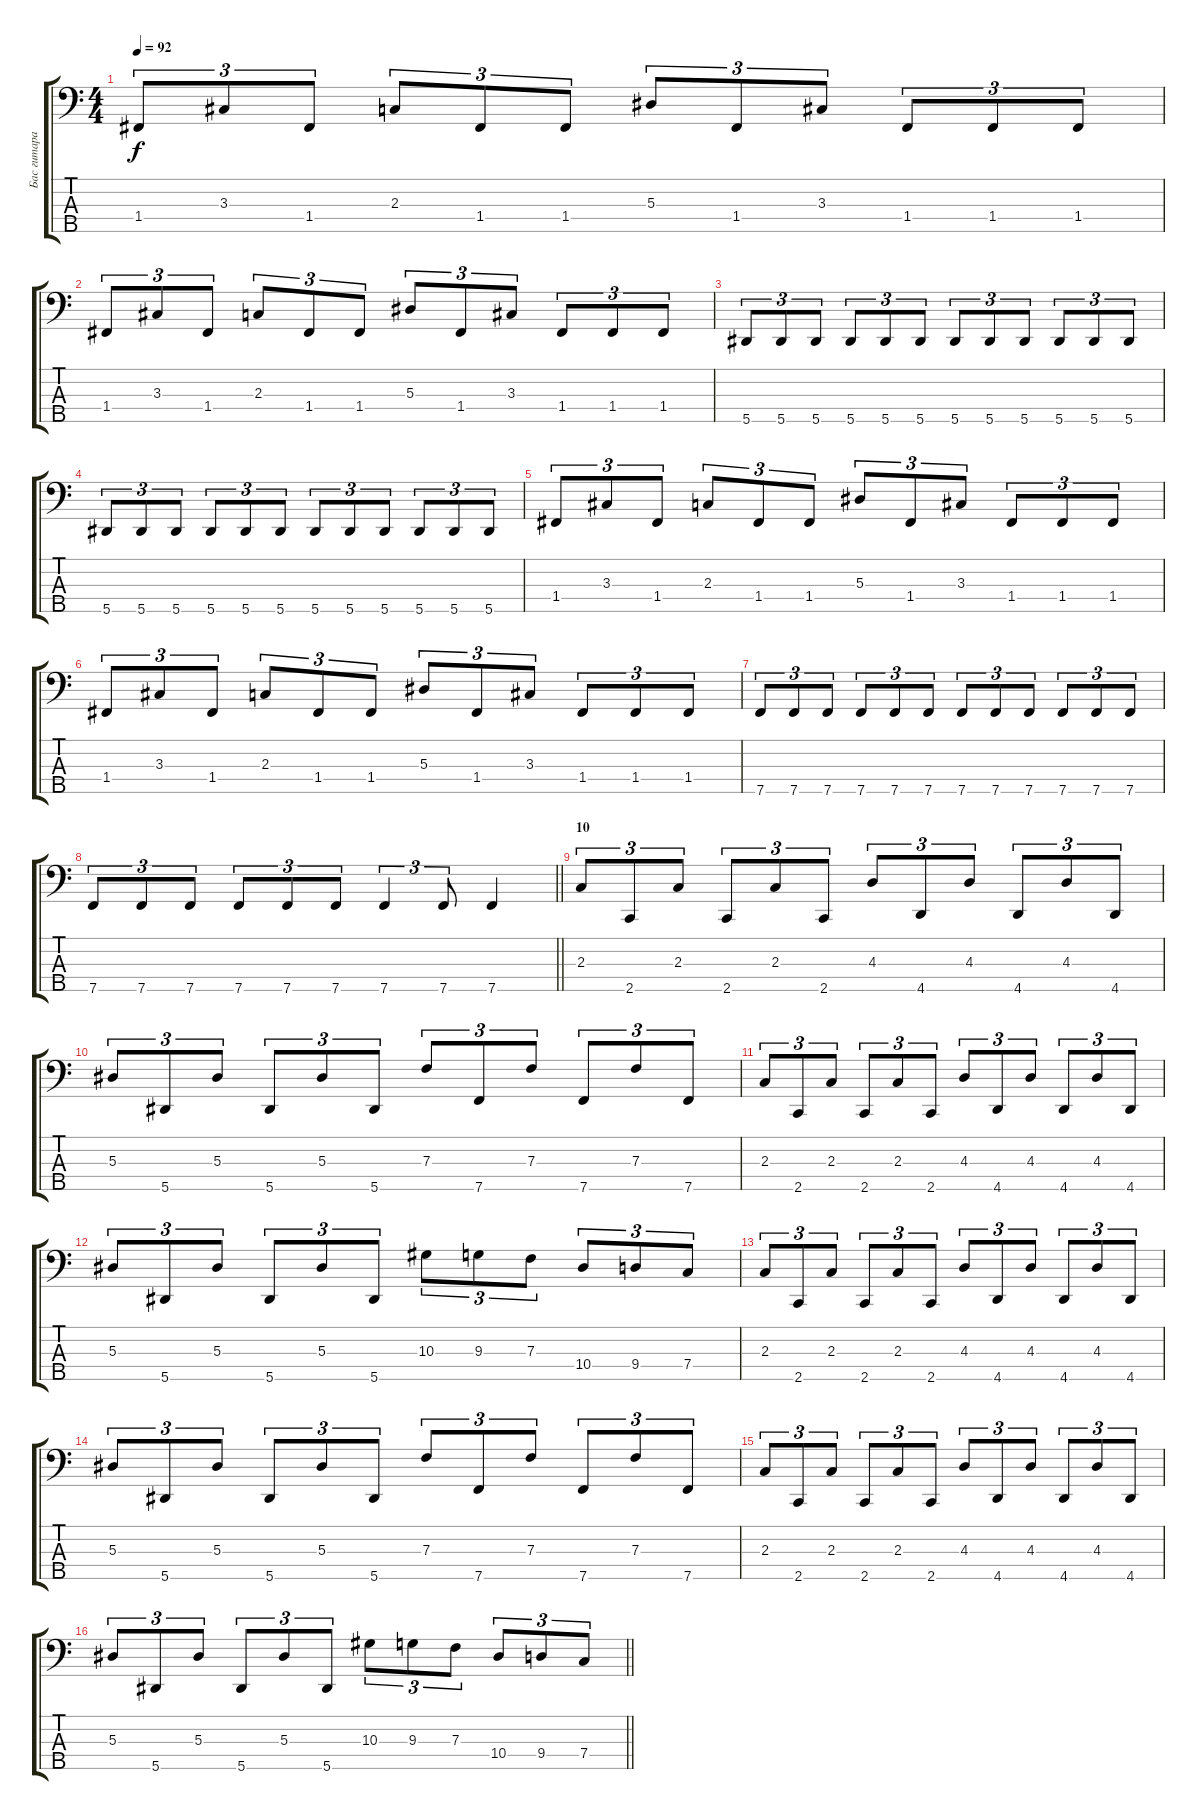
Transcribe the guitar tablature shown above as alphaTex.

\track ("Бас гитара" "Бас гитара") {instrument electricbasspick}
\staff {score tabs}
\tuning (G2 Eb2 Bb1 F1 Bb0) {hide}
\ts (4 4)
\tempo 92
\clef f4
\ks c
1.4.8{tu (3 2) dy f} 3.3.8{tu (3 2)} 1.4.8{tu (3 2)} 2.3.8{tu (3 2)} 1.4.8{tu (3 2)} 1.4.8{tu (3 2)} 5.3.8{tu (3 2)} 1.4.8{tu (3 2)} 3.3.8{tu (3 2)} 1.4.8{tu (3 2)} 1.4.8{tu (3 2)} 1.4.8{tu (3 2)} |
1.4.8{tu (3 2)} 3.3.8{tu (3 2)} 1.4.8{tu (3 2)} 2.3.8{tu (3 2)} 1.4.8{tu (3 2)} 1.4.8{tu (3 2)} 5.3.8{tu (3 2)} 1.4.8{tu (3 2)} 3.3.8{tu (3 2)} 1.4.8{tu (3 2)} 1.4.8{tu (3 2)} 1.4.8{tu (3 2)} |
5.5.8{tu (3 2)} 5.5.8{tu (3 2)} 5.5.8{tu (3 2)} 5.5.8{tu (3 2)} 5.5.8{tu (3 2)} 5.5.8{tu (3 2)} 5.5.8{tu (3 2)} 5.5.8{tu (3 2)} 5.5.8{tu (3 2)} 5.5.8{tu (3 2)} 5.5.8{tu (3 2)} 5.5.8{tu (3 2)} |
5.5.8{tu (3 2)} 5.5.8{tu (3 2)} 5.5.8{tu (3 2)} 5.5.8{tu (3 2)} 5.5.8{tu (3 2)} 5.5.8{tu (3 2)} 5.5.8{tu (3 2)} 5.5.8{tu (3 2)} 5.5.8{tu (3 2)} 5.5.8{tu (3 2)} 5.5.8{tu (3 2)} 5.5.8{tu (3 2)} |
1.4.8{tu (3 2)} 3.3.8{tu (3 2)} 1.4.8{tu (3 2)} 2.3.8{tu (3 2)} 1.4.8{tu (3 2)} 1.4.8{tu (3 2)} 5.3.8{tu (3 2)} 1.4.8{tu (3 2)} 3.3.8{tu (3 2)} 1.4.8{tu (3 2)} 1.4.8{tu (3 2)} 1.4.8{tu (3 2)} |
1.4.8{tu (3 2)} 3.3.8{tu (3 2)} 1.4.8{tu (3 2)} 2.3.8{tu (3 2)} 1.4.8{tu (3 2)} 1.4.8{tu (3 2)} 5.3.8{tu (3 2)} 1.4.8{tu (3 2)} 3.3.8{tu (3 2)} 1.4.8{tu (3 2)} 1.4.8{tu (3 2)} 1.4.8{tu (3 2)} |
7.5.8{tu (3 2)} 7.5.8{tu (3 2)} 7.5.8{tu (3 2)} 7.5.8{tu (3 2)} 7.5.8{tu (3 2)} 7.5.8{tu (3 2)} 7.5.8{tu (3 2)} 7.5.8{tu (3 2)} 7.5.8{tu (3 2)} 7.5.8{tu (3 2)} 7.5.8{tu (3 2)} 7.5.8{tu (3 2)} |
\barLineRight lightlight
7.5.8{tu (3 2)} 7.5.8{tu (3 2)} 7.5.8{tu (3 2)} 7.5.8{tu (3 2)} 7.5.8{tu (3 2)} 7.5.8{tu (3 2)} 7.5.4{tu (3 2)} 7.5.8{tu (3 2)} 7.5.4 |
\section ("" "10")
2.3.8{tu (3 2)} 2.5.8{tu (3 2)} 2.3.8{tu (3 2)} 2.5.8{tu (3 2)} 2.3.8{tu (3 2)} 2.5.8{tu (3 2)} 4.3.8{tu (3 2)} 4.5.8{tu (3 2)} 4.3.8{tu (3 2)} 4.5.8{tu (3 2)} 4.3.8{tu (3 2)} 4.5.8{tu (3 2)} |
5.3.8{tu (3 2)} 5.5.8{tu (3 2)} 5.3.8{tu (3 2)} 5.5.8{tu (3 2)} 5.3.8{tu (3 2)} 5.5.8{tu (3 2)} 7.3.8{tu (3 2)} 7.5.8{tu (3 2)} 7.3.8{tu (3 2)} 7.5.8{tu (3 2)} 7.3.8{tu (3 2)} 7.5.8{tu (3 2)} |
2.3.8{tu (3 2)} 2.5.8{tu (3 2)} 2.3.8{tu (3 2)} 2.5.8{tu (3 2)} 2.3.8{tu (3 2)} 2.5.8{tu (3 2)} 4.3.8{tu (3 2)} 4.5.8{tu (3 2)} 4.3.8{tu (3 2)} 4.5.8{tu (3 2)} 4.3.8{tu (3 2)} 4.5.8{tu (3 2)} |
5.3.8{tu (3 2)} 5.5.8{tu (3 2)} 5.3.8{tu (3 2)} 5.5.8{tu (3 2)} 5.3.8{tu (3 2)} 5.5.8{tu (3 2)} 10.3.8{tu (3 2)} 9.3.8{tu (3 2)} 7.3.8{tu (3 2)} 10.4.8{tu (3 2)} 9.4.8{tu (3 2)} 7.4.8{tu (3 2)} |
2.3.8{tu (3 2)} 2.5.8{tu (3 2)} 2.3.8{tu (3 2)} 2.5.8{tu (3 2)} 2.3.8{tu (3 2)} 2.5.8{tu (3 2)} 4.3.8{tu (3 2)} 4.5.8{tu (3 2)} 4.3.8{tu (3 2)} 4.5.8{tu (3 2)} 4.3.8{tu (3 2)} 4.5.8{tu (3 2)} |
5.3.8{tu (3 2)} 5.5.8{tu (3 2)} 5.3.8{tu (3 2)} 5.5.8{tu (3 2)} 5.3.8{tu (3 2)} 5.5.8{tu (3 2)} 7.3.8{tu (3 2)} 7.5.8{tu (3 2)} 7.3.8{tu (3 2)} 7.5.8{tu (3 2)} 7.3.8{tu (3 2)} 7.5.8{tu (3 2)} |
2.3.8{tu (3 2)} 2.5.8{tu (3 2)} 2.3.8{tu (3 2)} 2.5.8{tu (3 2)} 2.3.8{tu (3 2)} 2.5.8{tu (3 2)} 4.3.8{tu (3 2)} 4.5.8{tu (3 2)} 4.3.8{tu (3 2)} 4.5.8{tu (3 2)} 4.3.8{tu (3 2)} 4.5.8{tu (3 2)} |
\barLineRight lightlight
5.3.8{tu (3 2)} 5.5.8{tu (3 2)} 5.3.8{tu (3 2)} 5.5.8{tu (3 2)} 5.3.8{tu (3 2)} 5.5.8{tu (3 2)} 10.3.8{tu (3 2)} 9.3.8{tu (3 2)} 7.3.8{tu (3 2)} 10.4.8{tu (3 2)} 9.4.8{tu (3 2)} 7.4.8{tu (3 2)}
